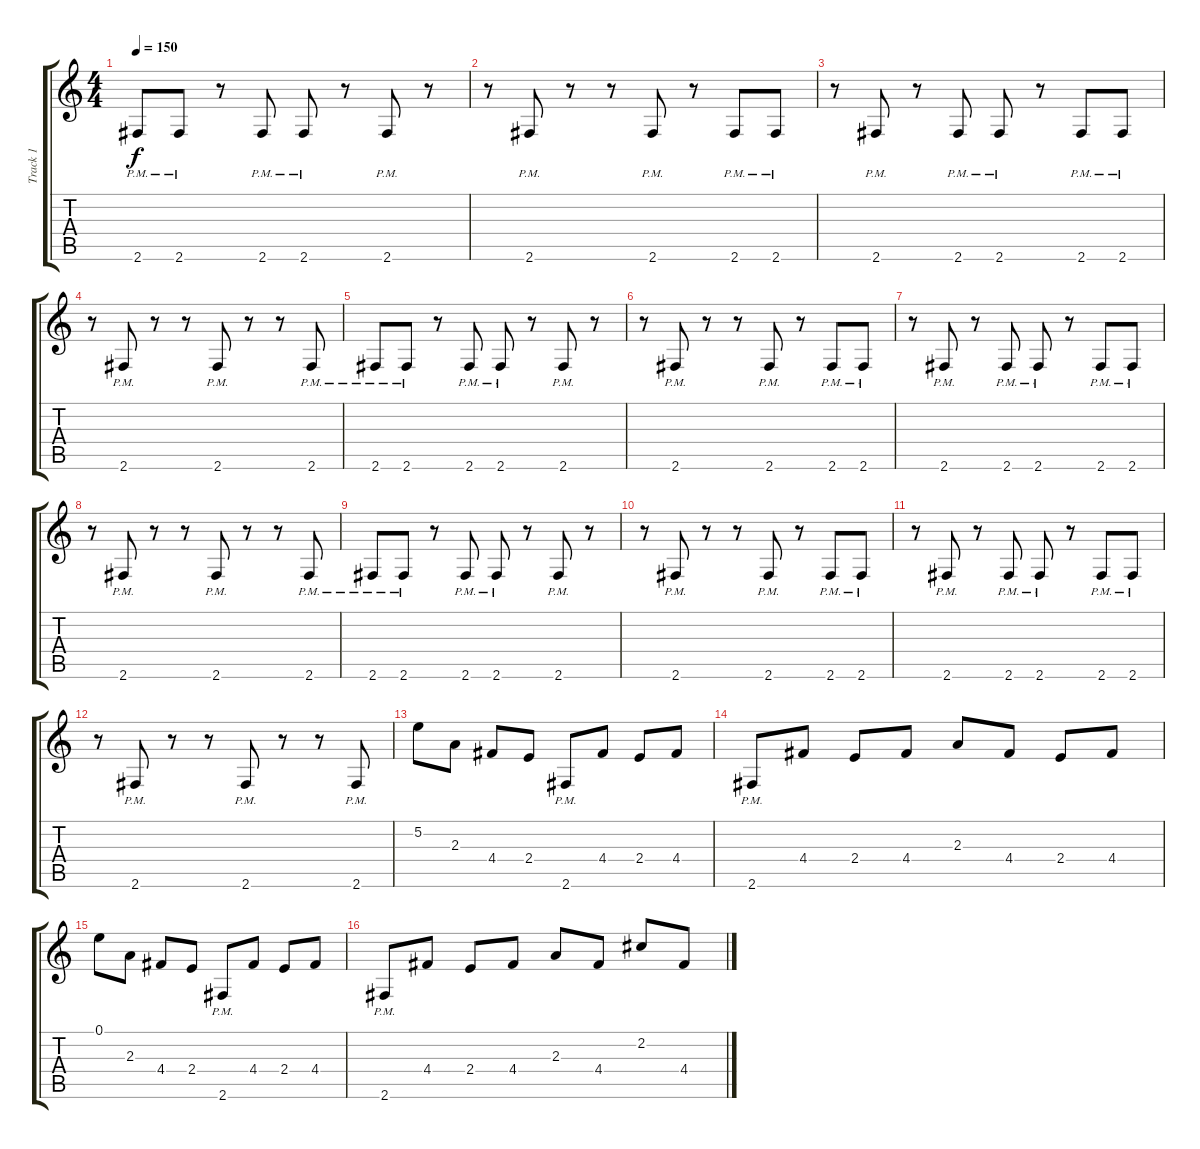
\track ("Track 1" "Track 1") {instrument overdrivenguitar}
\staff {score tabs}
\tuning (E4 B3 G3 D3 A2 E2) {hide}
\ts (4 4)
\tempo 150
\clef g2
\ks c
2.6{pm}.8{dy f} 2.6{pm}.8 r.8 2.6{pm}.8 2.6{pm}.8 r.8 2.6{pm}.8 r.8 |
r.8 2.6{pm}.8 r.8 r.8 2.6{pm}.8 r.8 2.6{pm}.8 2.6{pm}.8 |
r.8 2.6{pm}.8 r.8 2.6{pm}.8 2.6{pm}.8 r.8 2.6{pm}.8 2.6{pm}.8 |
r.8 2.6{pm}.8 r.8 r.8 2.6{pm}.8 r.8 r.8 2.6{pm}.8 |
2.6{pm}.8 2.6{pm}.8 r.8 2.6{pm}.8 2.6{pm}.8 r.8 2.6{pm}.8 r.8 |
r.8 2.6{pm}.8 r.8 r.8 2.6{pm}.8 r.8 2.6{pm}.8 2.6{pm}.8 |
r.8 2.6{pm}.8 r.8 2.6{pm}.8 2.6{pm}.8 r.8 2.6{pm}.8 2.6{pm}.8 |
r.8 2.6{pm}.8 r.8 r.8 2.6{pm}.8 r.8 r.8 2.6{pm}.8 |
2.6{pm}.8 2.6{pm}.8 r.8 2.6{pm}.8 2.6{pm}.8 r.8 2.6{pm}.8 r.8 |
r.8 2.6{pm}.8 r.8 r.8 2.6{pm}.8 r.8 2.6{pm}.8 2.6{pm}.8 |
r.8 2.6{pm}.8 r.8 2.6{pm}.8 2.6{pm}.8 r.8 2.6{pm}.8 2.6{pm}.8 |
r.8 2.6{pm}.8 r.8 r.8 2.6{pm}.8 r.8 r.8 2.6{pm}.8 |
5.2.8 2.3.8 4.4.8 2.4.8 2.6{pm}.8 4.4.8 2.4.8 4.4.8 |
2.6{pm}.8 4.4.8 2.4.8 4.4.8 2.3.8 4.4.8 2.4.8 4.4.8 |
0.1.8 2.3.8 4.4.8 2.4.8 2.6{pm}.8 4.4.8 2.4.8 4.4.8 |
2.6{pm}.8 4.4.8 2.4.8 4.4.8 2.3.8 4.4.8 2.2.8 4.4.8
